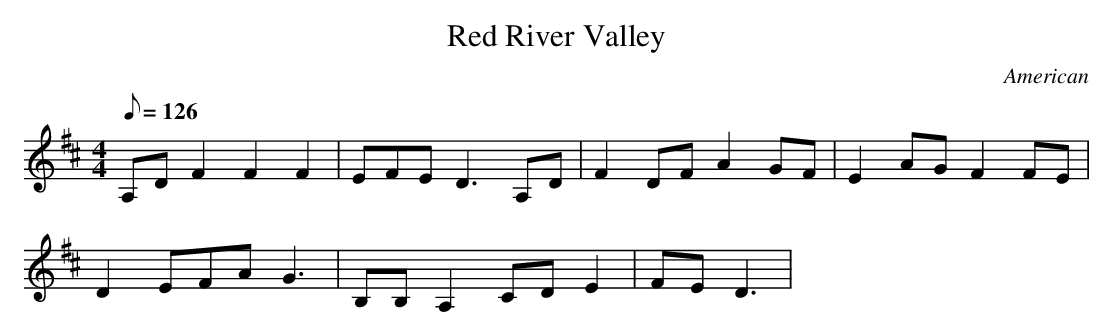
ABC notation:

X:1
T:Red River Valley
O:American
M:4/4
Q:126
K:D
A,D F2 F2 F2| EFE D3 A,D| F2 DF A2 GF| E2 AG F2 FE|
D2 EFA G3| B,B, A,2 CD E2| FE D3|
